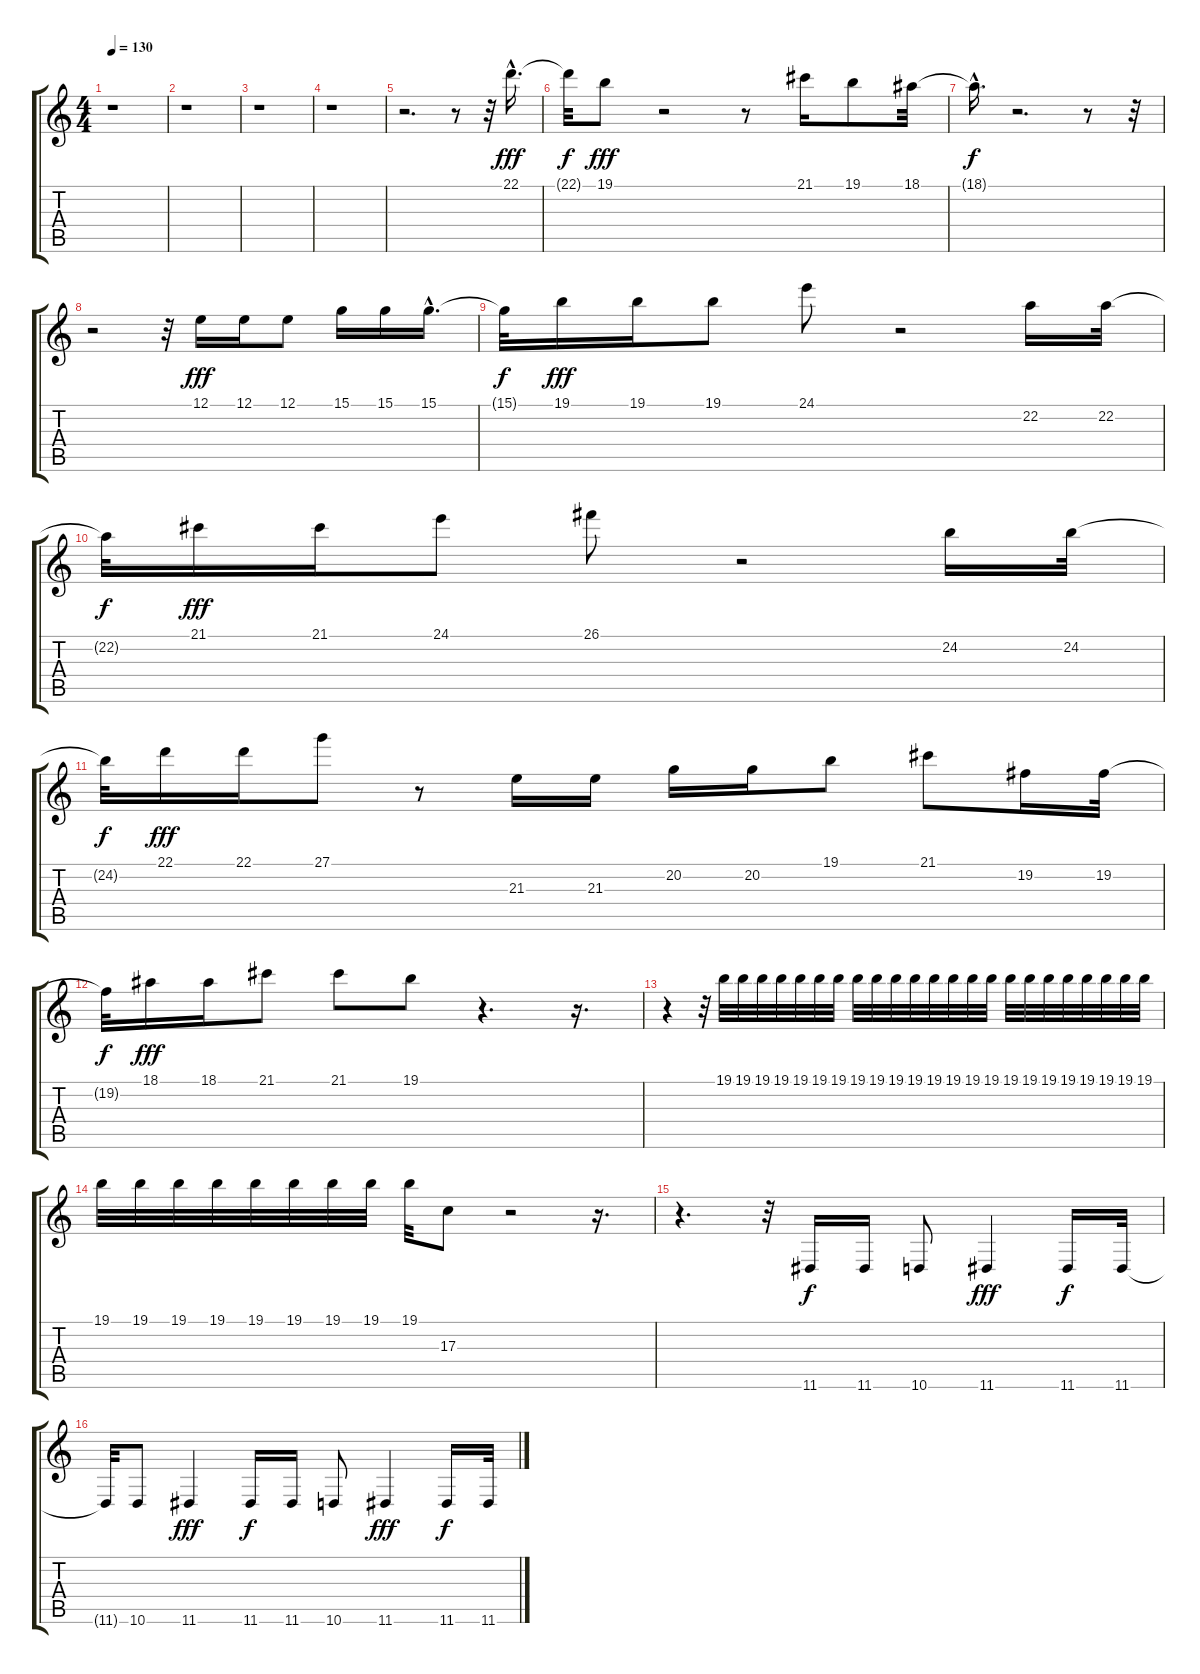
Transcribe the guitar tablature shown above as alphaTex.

\track "" {instrument vibraphone}
\staff {score tabs}
\tuning (E4 B3 G3 D3 A2 E2) {hide}
\ts (4 4)
\tempo 130
\clef g2
\ks c
r.1{dy f} |
r.1 |
r.1 |
r.1 |
r.2{d} r.8 r.32 22.1{hac}.16{d dy fff volume 12 balance 12 instrument kalimba} |
22.1{t}.32{dy f} 19.1.8{dy fff volume 12} r.2 r.8 21.1.16{volume 12} 19.1.8{volume 12} 18.1.32{volume 12} |
18.1{hac t}.16{d dy f} r.2{d} r.8 r.32 |
r.2 r.32 12.1.16{dy fff volume 12} 12.1.16{volume 12} 12.1.8{volume 12} 15.1.16{volume 12} 15.1.16{volume 12} 15.1{hac}.16{d volume 12} |
15.1{t}.32{dy f} 19.1.16{dy fff volume 12} 19.1.16{volume 12} 19.1.8{volume 12} 24.1.8{volume 12} r.2 22.2.16{volume 12} 22.2.32{volume 12} |
22.2{t}.32{dy f} 21.1.16{dy fff volume 12} 21.1.16{volume 12} 24.1.8{volume 12} 26.1.8{volume 12} r.2 24.2.16{volume 12} 24.2.32{volume 12} |
24.2{t}.32{dy f} 22.1.16{dy fff volume 12} 22.1.16{volume 12} 27.1.8{volume 12} r.8{volume 12} 21.3.16{volume 12} 21.3.16{volume 12} 20.2.16{volume 12} 20.2.16{volume 12} 19.1.8{volume 12} 21.1.8{volume 12} 19.2.16{volume 12} 19.2.32{volume 12} |
19.2{t}.32{dy f} 18.1.16{dy fff volume 12} 18.1.16{volume 12} 21.1.8{volume 12} 21.1.8{volume 12} 19.1.8{volume 12} r.4{d} r.16{d} |
r.4 r.32 19.1.32{volume 12} 19.1.32{volume 12} 19.1.32{volume 12} 19.1.32{volume 12} 19.1.32{volume 12} 19.1.32{volume 12} 19.1.32{volume 12} 19.1.32{volume 12} 19.1.32{volume 12} 19.1.32{volume 12} 19.1.32{volume 12} 19.1.32{volume 12} 19.1.32{volume 12} 19.1.32{volume 12} 19.1.32{volume 12} 19.1.32{volume 12} 19.1.32{volume 12} 19.1.32{volume 12} 19.1.32{volume 12} 19.1.32{volume 12} 19.1.32{volume 12} 19.1.32{volume 12} 19.1.32{volume 12} |
19.1.32{volume 12} 19.1.32{volume 12} 19.1.32{volume 12} 19.1.32{volume 12} 19.1.32{volume 12} 19.1.32{volume 12} 19.1.32{volume 12} 19.1.32{volume 12} 19.1.32{volume 12} 17.3.8{volume 12} r.2 r.16{d} |
r.4{d} r.32 11.6.16{dy f volume 16 balance 4 instrument choiraahs} 11.6.16 10.6.8 11.6.4{dy fff volume 11} 11.6.16{dy f volume 16} 11.6.32 |
11.6{t}.32 10.6.8 11.6.4{dy fff volume 11} 11.6.16{dy f volume 16} 11.6.16 10.6.8 11.6.4{dy fff volume 11} 11.6.16{dy f volume 16} 11.6.32
